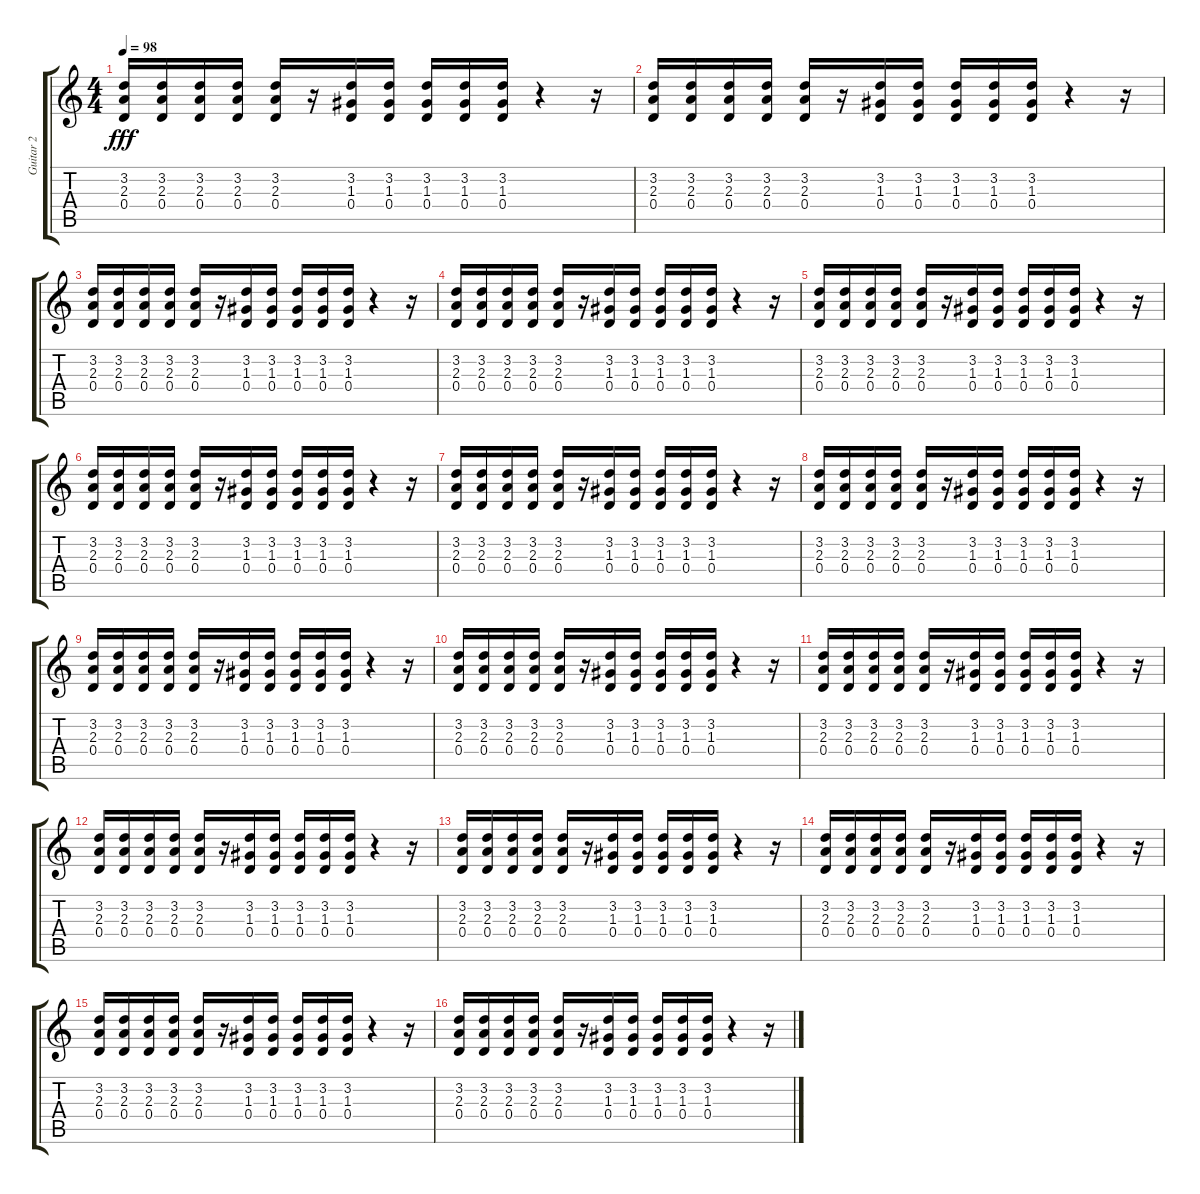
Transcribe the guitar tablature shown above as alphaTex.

\track ("Guitar 2" "Guitar 2") {instrument distortionguitar}
\staff {score tabs}
\tuning (E4 B3 G3 D3 A2 D2) {hide}
\ts (4 4)
\tempo 98
\clef g2
\ks c
(3.2 2.3 0.4).16{dy fff} (3.2 2.3 0.4).16 (3.2 2.3 0.4).16 (3.2 2.3 0.4).16 (3.2 2.3 0.4).16 r.16 (3.2 1.3 0.4).16 (3.2 1.3 0.4).16 (3.2 1.3 0.4).16 (3.2 1.3 0.4).16 (3.2 1.3 0.4).16 r.4 r.16 |
(3.2 2.3 0.4).16 (3.2 2.3 0.4).16 (3.2 2.3 0.4).16 (3.2 2.3 0.4).16 (3.2 2.3 0.4).16 r.16 (3.2 1.3 0.4).16 (3.2 1.3 0.4).16 (3.2 1.3 0.4).16 (3.2 1.3 0.4).16 (3.2 1.3 0.4).16 r.4 r.16 |
(3.2 2.3 0.4).16 (3.2 2.3 0.4).16 (3.2 2.3 0.4).16 (3.2 2.3 0.4).16 (3.2 2.3 0.4).16 r.16 (3.2 1.3 0.4).16 (3.2 1.3 0.4).16 (3.2 1.3 0.4).16 (3.2 1.3 0.4).16 (3.2 1.3 0.4).16 r.4 r.16 |
(3.2 2.3 0.4).16 (3.2 2.3 0.4).16 (3.2 2.3 0.4).16 (3.2 2.3 0.4).16 (3.2 2.3 0.4).16 r.16 (3.2 1.3 0.4).16 (3.2 1.3 0.4).16 (3.2 1.3 0.4).16 (3.2 1.3 0.4).16 (3.2 1.3 0.4).16 r.4 r.16 |
(3.2 2.3 0.4).16 (3.2 2.3 0.4).16 (3.2 2.3 0.4).16 (3.2 2.3 0.4).16 (3.2 2.3 0.4).16 r.16 (3.2 1.3 0.4).16 (3.2 1.3 0.4).16 (3.2 1.3 0.4).16 (3.2 1.3 0.4).16 (3.2 1.3 0.4).16 r.4 r.16 |
(3.2 2.3 0.4).16 (3.2 2.3 0.4).16 (3.2 2.3 0.4).16 (3.2 2.3 0.4).16 (3.2 2.3 0.4).16 r.16 (3.2 1.3 0.4).16 (3.2 1.3 0.4).16 (3.2 1.3 0.4).16 (3.2 1.3 0.4).16 (3.2 1.3 0.4).16 r.4 r.16 |
(3.2 2.3 0.4).16 (3.2 2.3 0.4).16 (3.2 2.3 0.4).16 (3.2 2.3 0.4).16 (3.2 2.3 0.4).16 r.16 (3.2 1.3 0.4).16 (3.2 1.3 0.4).16 (3.2 1.3 0.4).16 (3.2 1.3 0.4).16 (3.2 1.3 0.4).16 r.4 r.16 |
(3.2 2.3 0.4).16 (3.2 2.3 0.4).16 (3.2 2.3 0.4).16 (3.2 2.3 0.4).16 (3.2 2.3 0.4).16 r.16 (3.2 1.3 0.4).16 (3.2 1.3 0.4).16 (3.2 1.3 0.4).16 (3.2 1.3 0.4).16 (3.2 1.3 0.4).16 r.4 r.16 |
(3.2 2.3 0.4).16 (3.2 2.3 0.4).16 (3.2 2.3 0.4).16 (3.2 2.3 0.4).16 (3.2 2.3 0.4).16 r.16 (3.2 1.3 0.4).16 (3.2 1.3 0.4).16 (3.2 1.3 0.4).16 (3.2 1.3 0.4).16 (3.2 1.3 0.4).16 r.4 r.16 |
(3.2 2.3 0.4).16 (3.2 2.3 0.4).16 (3.2 2.3 0.4).16 (3.2 2.3 0.4).16 (3.2 2.3 0.4).16 r.16 (3.2 1.3 0.4).16 (3.2 1.3 0.4).16 (3.2 1.3 0.4).16 (3.2 1.3 0.4).16 (3.2 1.3 0.4).16 r.4 r.16 |
(3.2 2.3 0.4).16 (3.2 2.3 0.4).16 (3.2 2.3 0.4).16 (3.2 2.3 0.4).16 (3.2 2.3 0.4).16 r.16 (3.2 1.3 0.4).16 (3.2 1.3 0.4).16 (3.2 1.3 0.4).16 (3.2 1.3 0.4).16 (3.2 1.3 0.4).16 r.4 r.16 |
(3.2 2.3 0.4).16 (3.2 2.3 0.4).16 (3.2 2.3 0.4).16 (3.2 2.3 0.4).16 (3.2 2.3 0.4).16 r.16 (3.2 1.3 0.4).16 (3.2 1.3 0.4).16 (3.2 1.3 0.4).16 (3.2 1.3 0.4).16 (3.2 1.3 0.4).16 r.4 r.16 |
(3.2 2.3 0.4).16 (3.2 2.3 0.4).16 (3.2 2.3 0.4).16 (3.2 2.3 0.4).16 (3.2 2.3 0.4).16 r.16 (3.2 1.3 0.4).16 (3.2 1.3 0.4).16 (3.2 1.3 0.4).16 (3.2 1.3 0.4).16 (3.2 1.3 0.4).16 r.4 r.16 |
(3.2 2.3 0.4).16 (3.2 2.3 0.4).16 (3.2 2.3 0.4).16 (3.2 2.3 0.4).16 (3.2 2.3 0.4).16 r.16 (3.2 1.3 0.4).16 (3.2 1.3 0.4).16 (3.2 1.3 0.4).16 (3.2 1.3 0.4).16 (3.2 1.3 0.4).16 r.4 r.16 |
(3.2 2.3 0.4).16 (3.2 2.3 0.4).16 (3.2 2.3 0.4).16 (3.2 2.3 0.4).16 (3.2 2.3 0.4).16 r.16 (3.2 1.3 0.4).16 (3.2 1.3 0.4).16 (3.2 1.3 0.4).16 (3.2 1.3 0.4).16 (3.2 1.3 0.4).16 r.4 r.16 |
(3.2 2.3 0.4).16 (3.2 2.3 0.4).16 (3.2 2.3 0.4).16 (3.2 2.3 0.4).16 (3.2 2.3 0.4).16 r.16 (3.2 1.3 0.4).16 (3.2 1.3 0.4).16 (3.2 1.3 0.4).16 (3.2 1.3 0.4).16 (3.2 1.3 0.4).16 r.4 r.16
